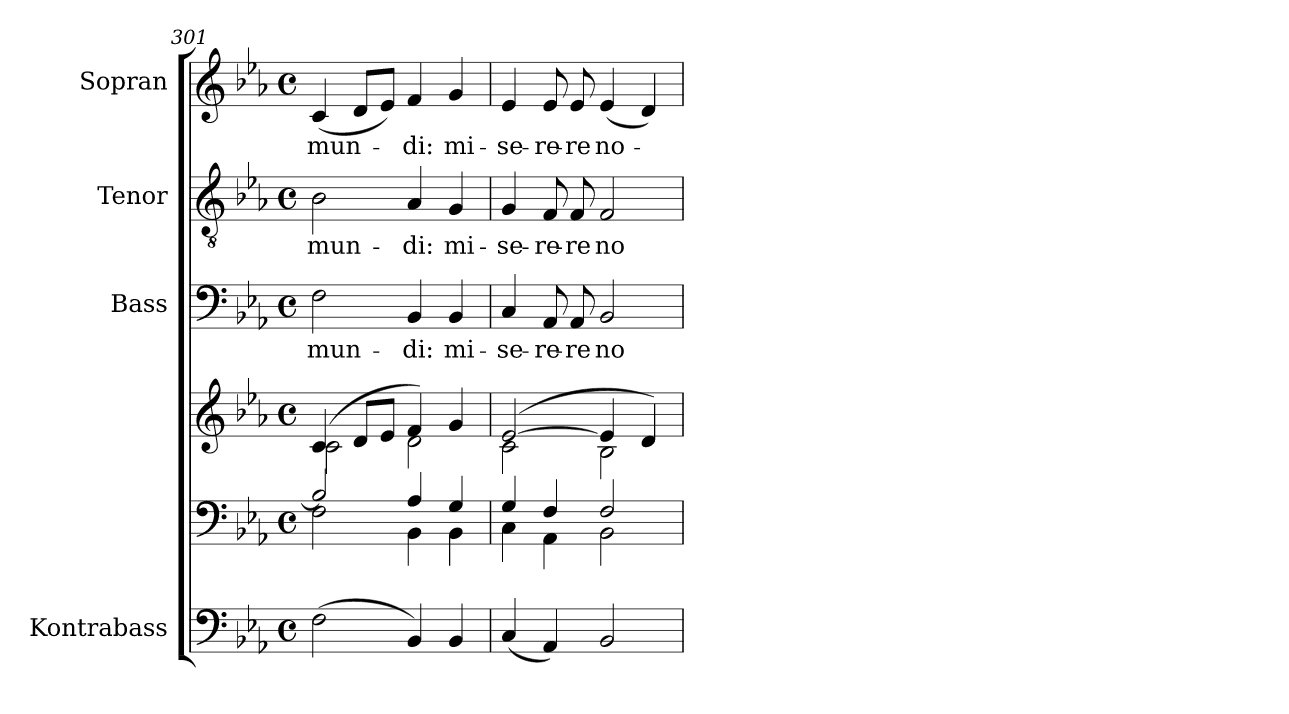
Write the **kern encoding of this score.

**kern	**kern	**kern	**kern	**text	**kern	**text	**kern	**text
*part5	*part4	*part4	*part3	*part3	*part2	*part2	*part1	*part1
*staff6	*staff5	*staff4	*staff3	*staff3	*staff2	*staff2	*staff1	*staff1
*I"Kontrabass	*	*	*I"Bass	*	*I"Tenor	*	*I"Sopran	*
*I'Kb.	*	*	*I'B.	*	*I'T.	*	*I'S.	*
!!LO:PB:g=z
*clefF4	*clefF4	*clefG2	*clefF4	*	*clefGv2	*	*clefG2	*
*ITrd7c12	*	*	*	*	*	*	*	*
*k[b-e-a-]	*k[b-e-a-]	*k[b-e-a-]	*k[b-e-a-]	*	*k[b-e-a-]	*	*k[b-e-a-]	*
*E-:	*E-:	*E-:	*E-:	*	*E-:	*	*E-:	*
*M4/4	*M4/4	*M4/4	*M4/4	*	*M4/4	*	*M4/4	*
*met(c)	*met(c)	*met(c)	*met(c)	*	*met(c)	*	*met(c)	*
=301	=301	=301	=301	=301	=301	=301	=301	=301
*	*^	*^	*	*	*	*	*	*
!	!	!	!	!	!	!LO:LY:b	!	!LO:LY:b	!	!LO:LY:b
(>2FF\	2B-/]	2F\	(4c/	2c\	2F\	mun-	2B-\	mun-	(<4c/	mun-
.	.	.	8d/L	.	.	.	.	.	8d/L	.
.	.	.	8e-/J	.	.	.	.	.	8e-/J)	.
!	!	!	!	!	!	!LO:LY:b	!	!LO:LY:b	!	!LO:LY:b
4BBB-/)	4A-/	4BB-\	4f/)	2d\	4BB-/	-di:	4A-/	-di:	4f/	-di:
!	!	!	!	!	!	!LO:LY:b	!	!LO:LY:b	!	!LO:LY:b
4BBB-/	4G/	4BB-\	4g/	.	4BB-/	mi-	4G/	mi-	4g/	mi-
=302	=302	=302	=302	=302	=302	=302	=302	=302	=302	=302
!	!	!	!	!	!	!LO:LY:b	!	!LO:LY:b	!	!LO:LY:b
(<4CC/	4G/	4C\	([>2e-/	2c\	4C/	-se-	4G/	-se-	4e-/	-se-
!	!	!	!	!	!	!LO:LY:b	!	!LO:LY:b	!	!LO:LY:b
4AAA-/)	4F/	4AA-\	.	.	8AA-/	-re-	8F/	-re-	8e-/	-re-
!	!	!	!	!	!	!LO:LY:b	!	!LO:LY:b	!	!LO:LY:b
.	.	.	.	.	8AA-/	-re	8F/	-re	8e-/	-re
!	!	!	!	!	!	!LO:LY:b	!	!LO:LY:b	!	!LO:LY:b
2BBB-/	2F/	2BB-\	4e-/]	2B-\	2BB-/	no-	2F/	no-	(<4e-/	no-
.	.	.	4d/)	.	.	.	.	.	4d/)	.
*	*v	*v	*	*	*	*	*	*	*	*
*	*	*v	*v	*	*	*	*	*	*
=	=	=	=	=	=	=	=	=
*-	*-	*-	*-	*-	*-	*-	*-	*-
